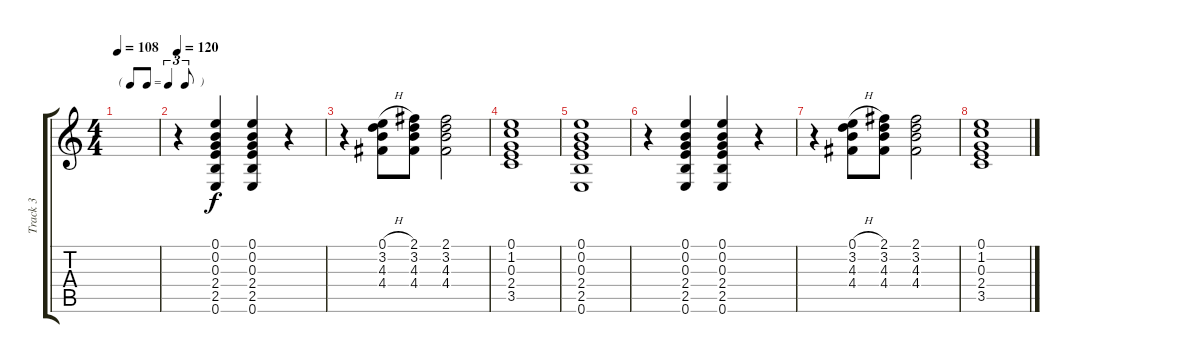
\track ("Track 3" "Track 3") {instrument distortionguitar}
\staff {score tabs}
\tuning (E4 B3 G3 D3 A2 E2) {hide}
\ts (4 4)
\tf triplet8th
\tempo 108
\clef g2
\ks c
|
\tempo 120
r.4{volume 12} (0.1 0.2 0.3 2.4 2.5 0.6).4 (0.1 0.2 0.3 2.4 2.5 0.6).4 r.4 |
r.4 (0.1{h} 3.2 4.3 4.4).8 (2.1 3.2 4.3 4.4).8 (2.1 3.2 4.3 4.4).2 |
(0.1 1.2 0.3 2.4 3.5).1 |
(0.1 0.2 0.3 2.4 2.5 0.6).1 |
r.4{volume 12} (0.1 0.2 0.3 2.4 2.5 0.6).4 (0.1 0.2 0.3 2.4 2.5 0.6).4 r.4 |
r.4 (0.1{h} 3.2 4.3 4.4).8 (2.1 3.2 4.3 4.4).8 (2.1 3.2 4.3 4.4).2 |
(0.1 1.2 0.3 2.4 3.5).1
